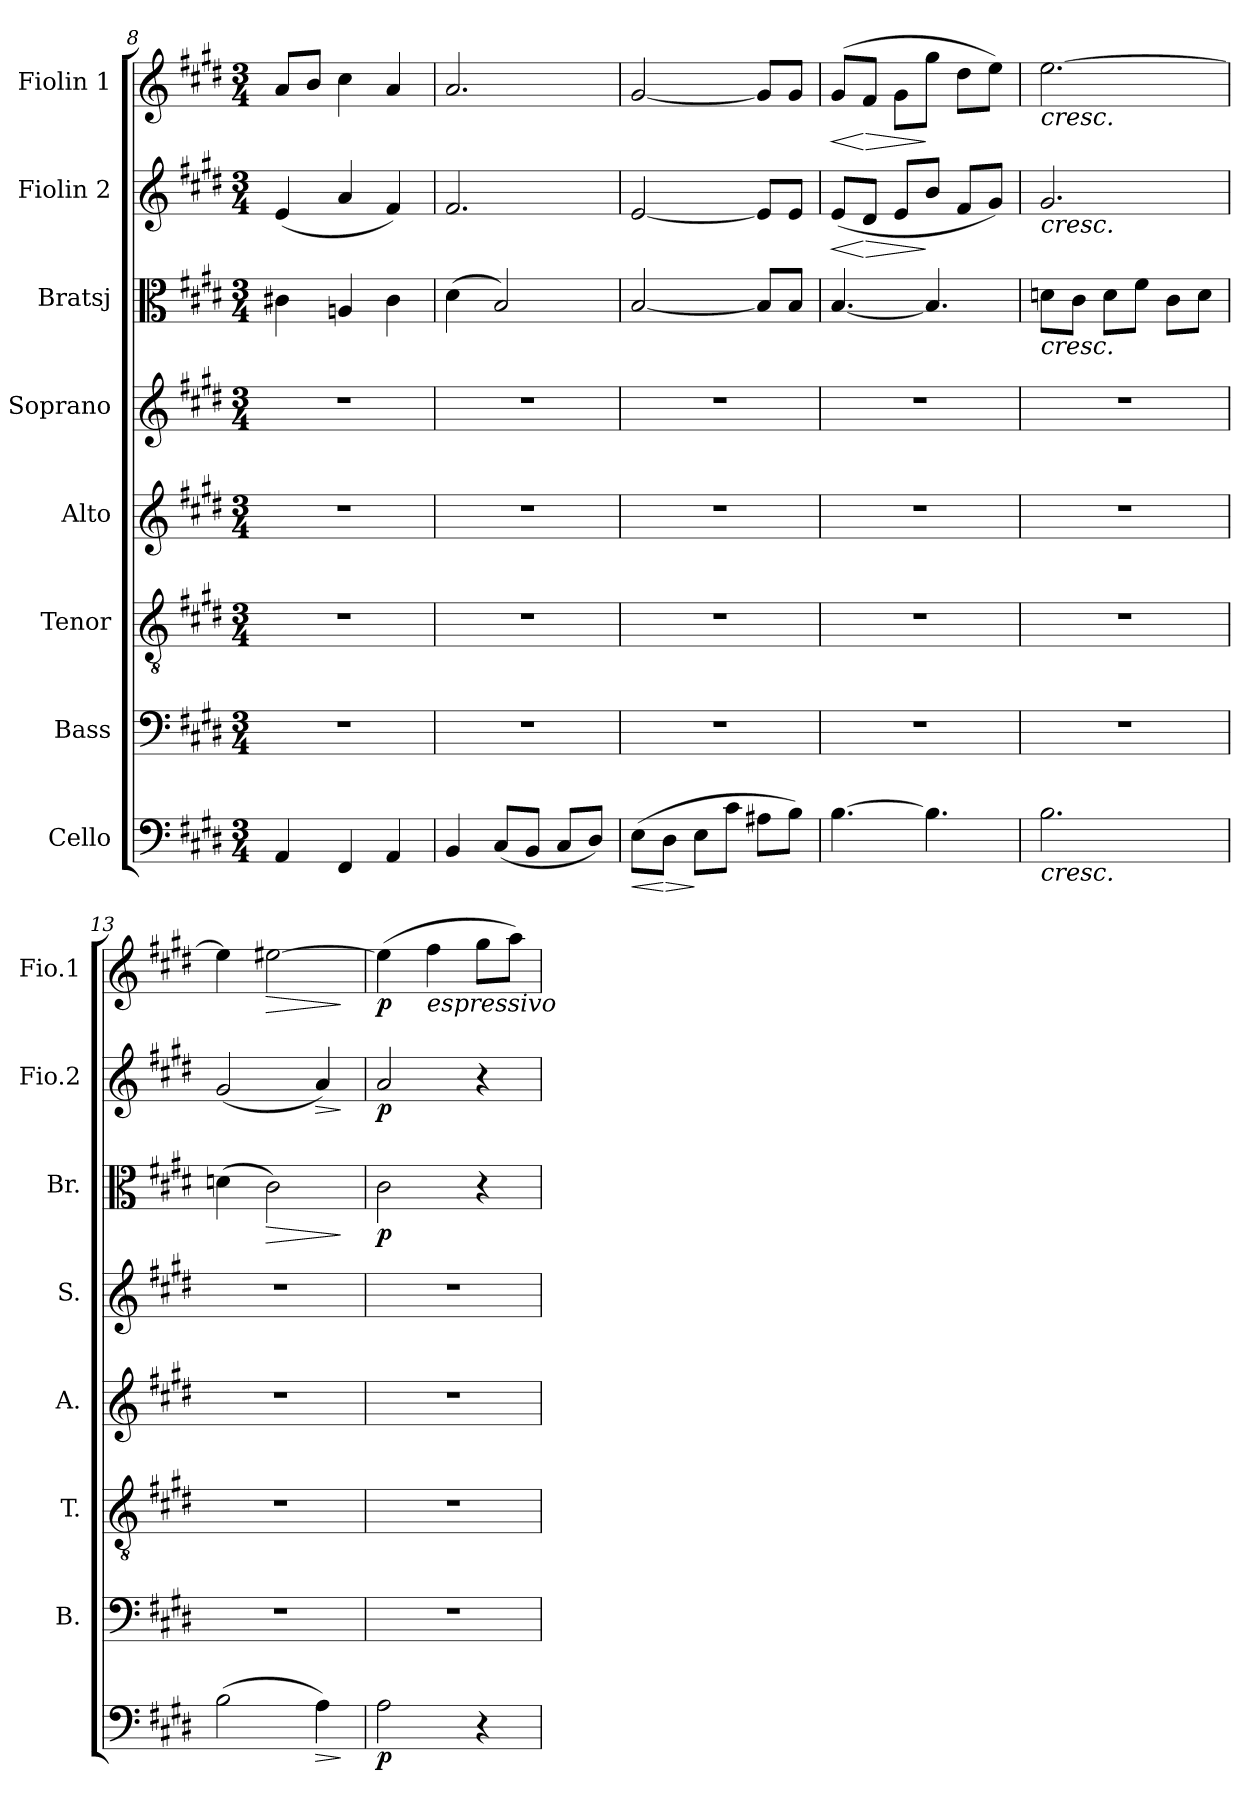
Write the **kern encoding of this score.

**kern	**dynam	**kern	**kern	**kern	**kern	**kern	**dynam	**kern	**dynam	**kern	**dynam
*part8	*part8	*part7	*part6	*part5	*part4	*part3	*part3	*part2	*part2	*part1	*part1
*staff8	*staff8	*staff7	*staff6	*staff5	*staff4	*staff3	*staff3	*staff2	*staff2	*staff1	*staff1
*I"Cello	*	*I"Bass	*I"Tenor	*I"Alto	*I"Soprano	*I"Bratsj	*	*I"Fiolin 2	*	*I"Fiolin 1	*
*	*	*I'B.	*I'T.	*I'A.	*I'S.	*I'Br.	*	*I'Fio.2	*	*I'Fio.1	*
*clefF4	*	*clefF4	*clefGv2	*clefG2	*clefG2	*clefC3	*	*clefG2	*	*clefG2	*
*k[f#c#g#d#]	*	*k[f#c#g#d#]	*k[f#c#g#d#]	*k[f#c#g#d#]	*k[f#c#g#d#]	*k[f#c#g#d#]	*	*k[f#c#g#d#]	*	*k[f#c#g#d#]	*
*M3/4	*	*M3/4	*M3/4	*M3/4	*M3/4	*M3/4	*	*M3/4	*	*M3/4	*
=8	=8	=8	=8	=8	=8	=8	=8	=8	=8	=8	=8
4AA/	.	2.r	2.r	2.r	2.r	4c#X\	.	(<4e/	.	8a/L	.
.	.	.	.	.	.	.	.	.	.	8b/J	.
4FF#/	.	.	.	.	.	4An/	.	4a/	.	4cc#\	.
4AA/	.	.	.	.	.	4c#\	.	4f#/)	.	4a/	.
=9	=9	=9	=9	=9	=9	=9	=9	=9	=9	=9	=9
4BB/	.	2.r	2.r	2.r	2.r	(>4d#\	.	2.f#/	.	2.a/	.
(<8C#/L	.	.	.	.	.	2B/)	.	.	.	.	.
8BB/J	.	.	.	.	.	.	.	.	.	.	.
8C#/L	.	.	.	.	.	.	.	.	.	.	.
8D#/J)	.	.	.	.	.	.	.	.	.	.	.
=10	=10	=10	=10	=10	=10	=10	=10	=10	=10	=10	=10
!	!LO:HP:b	!	!	!	!	!	!	!	!	!	!
(>8E\L	<	2.r	2.r	2.r	2.r	[2B/	.	[2e/	.	[2g#/	.
!	!LO:HP:n=1:b	!	!	!	!	!	!	!	!	!	!
8D#\J	[ >	.	.	.	.	.	.	.	.	.	.
8E\L	]	.	.	.	.	.	.	.	.	.	.
8c#\J	.	.	.	.	.	.	.	.	.	.	.
8A#X\L	.	.	.	.	.	8B/L]	.	8e/L]	.	8g#/L]	.
8B\J)	.	.	.	.	.	8B/J	.	8e/J	.	8g#/J	.
=11	=11	=11	=11	=11	=11	=11	=11	=11	=11	=11	=11
!	!	!	!	!	!	!	!	!	!LO:HP:b	!	!LO:HP:b
[4.B\	.	2.r	2.r	2.r	2.r	[4.B/	.	(<8e/L	<	(>8g#/L	<
!	!	!	!	!	!	!	!	!	!LO:HP:n=1:b	!	!LO:HP:n=1:b
.	.	.	.	.	.	.	.	8d#/J	[ >	8f#/J	[ >
.	.	.	.	.	.	.	.	8e/L	.	8g#\L	.
4.B\]	.	.	.	.	.	4.B/]	.	8b/J	]	8gg#\J	]
.	.	.	.	.	.	.	.	8f#/L	.	8dd#\L	.
.	.	.	.	.	.	.	.	8g#/J)	.	8ee\J)	.
=12	=12	=12	=12	=12	=12	=12	=12	=12	=12	=12	=12
!	!	!	!	!	!	!	!	!	!	!LO:TX:b:i:t=cresc.	!
!	!	!	!	!	!	!	!	!LO:TX:b:i:t=cresc.	!	!	!
!	!	!	!	!	!	!LO:TX:b:i:t=cresc.	!	!	!	!	!
!LO:TX:b:i:t=cresc.	!	!	!	!	!	!	!	!	!	!	!
2.B\	.	2.r	2.r	2.r	2.r	8dn\L	.	2.g#/	.	[2.ee\	.
.	.	.	.	.	.	8c#\J	.	.	.	.	.
.	.	.	.	.	.	8d\L	.	.	.	.	.
.	.	.	.	.	.	8f#\J	.	.	.	.	.
.	.	.	.	.	.	8c#\L	.	.	.	.	.
.	.	.	.	.	.	8d\J	.	.	.	.	.
=13	=13	=13	=13	=13	=13	=13	=13	=13	=13	=13	=13
(>2B\	.	2.r	2.r	2.r	2.r	(>4dn\	.	(<2g#/	.	4ee\]	.
!	!	!	!	!	!	!	!LO:HP:b	!	!	!	!LO:HP:b
.	.	.	.	.	.	2c#\)	>	.	.	[2ee#X\	>
!	!LO:HP:b	!	!	!	!	!	!	!	!LO:HP:b	!	!
4A\)	>	.	.	.	.	.	.	4a/)	>	.	.
.	]	.	.	.	.	.	]	.	]	.	]
!!LO:LB:g=z
=14	=14	=14	=14	=14	=14	=14	=14	=14	=14	=14	=14
!	!LO:DY:b	!	!	!	!	!	!LO:DY:b	!	!LO:DY:b	!	!LO:DY:b
2A\	p	2.r	2.r	2.r	2.r	2c#\	p	2a/	p	(>4ee#\]	p
!	!	!	!	!	!	!	!	!	!	!LO:TX:b:i:t=espressivo	!
.	.	.	.	.	.	.	.	.	.	4ff#\	.
4r	.	.	.	.	.	4r	.	4r	.	8gg#\L	.
.	.	.	.	.	.	.	.	.	.	8aa\J)	.
=	=	=	=	=	=	=	=	=	=	=	=
*-	*-	*-	*-	*-	*-	*-	*-	*-	*-	*-	*-
